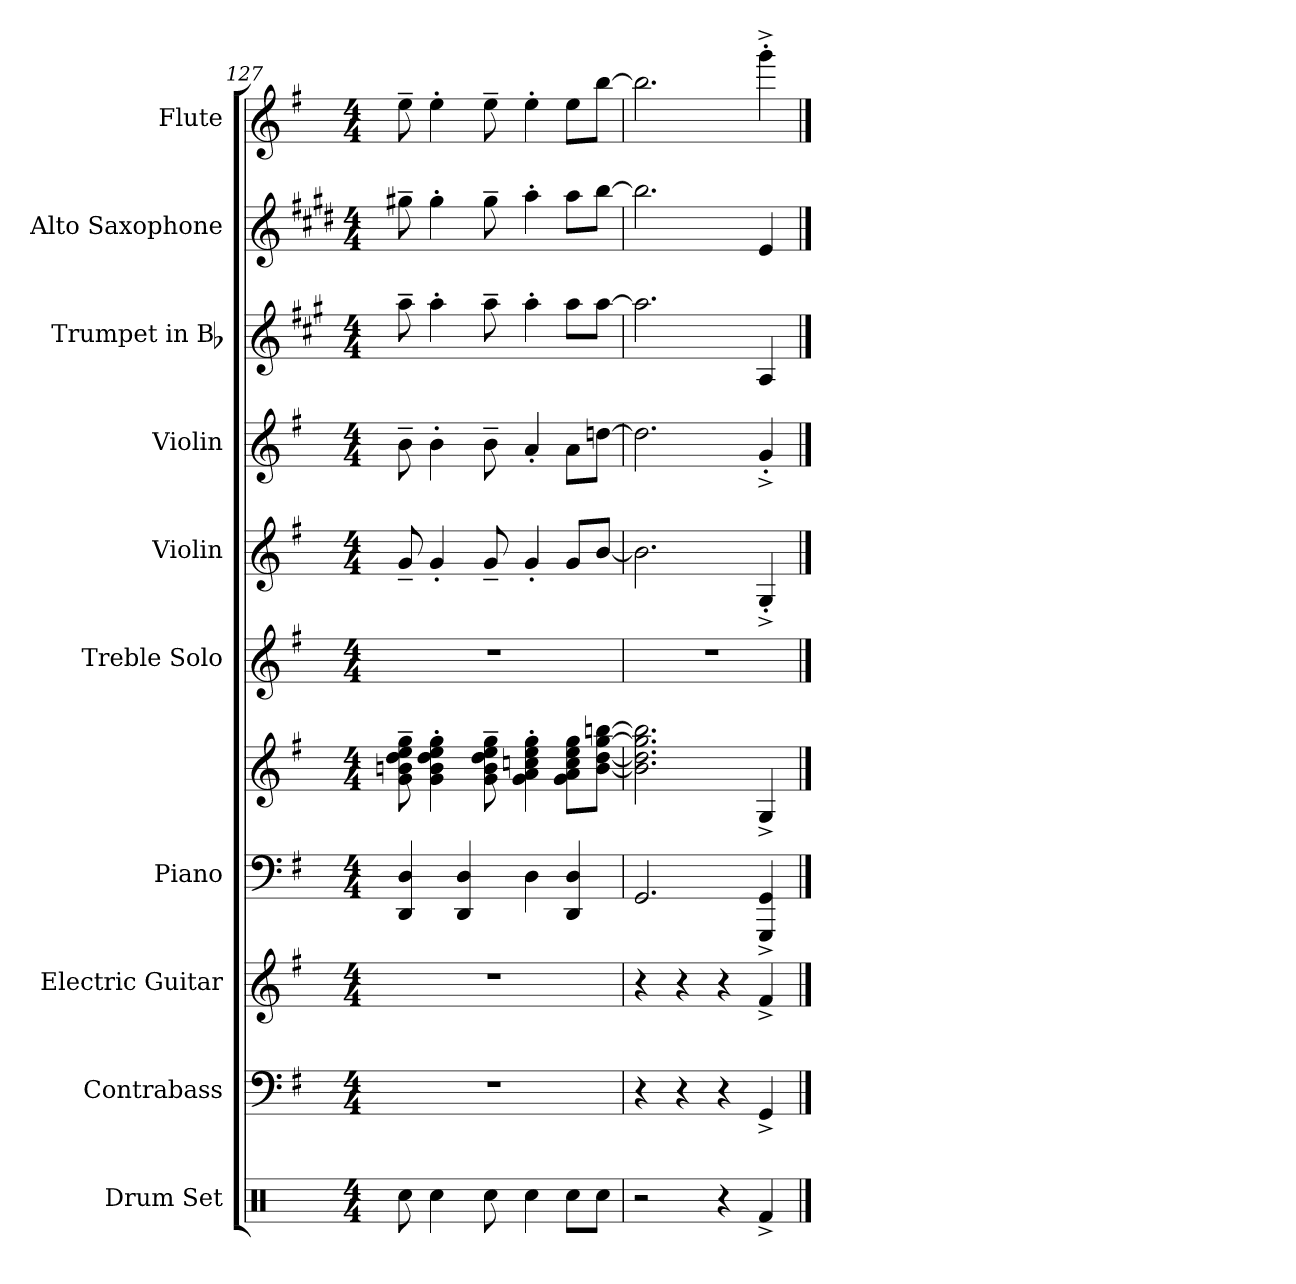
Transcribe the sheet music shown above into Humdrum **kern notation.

**kern	**kern	**kern	**kern	**kern	**kern	**kern	**kern	**kern	**kern	**kern
*part10	*part9	*part8	*part7	*part7	*part6	*part5	*part4	*part3	*part2	*part1
*staff11	*staff10	*staff9	*staff8	*staff7	*staff6	*staff5	*staff4	*staff3	*staff2	*staff1
*I"Drum Set	*I"Contrabass	*I"Electric Guitar	*I"Piano	*	*I"Treble Solo	*I"Violin	*I"Violin	*I"Trumpet in Bb	*I"Alto Saxophone	*I"Flute
*I'Dr.	*I'Cb.	*I'E. Gtr.	*I'Pno.	*	*I'Tr. Solo	*I'Vln.	*I'Vln.	*I'Tpt.	*I'Alto Sax.	*I'Fl.
*clefX	*clefF4	*clefG2	*clefF4	*clefG2	*clefG2	*clefG2	*clefG2	*clefG2	*clefG2	*clefG2
*	*ITrd7c12	*ITrd7c12	*	*	*	*	*	*ITrd1c2	*ITrd5c9	*
*k[]	*k[f#]	*k[f#]	*k[f#]	*k[f#]	*k[f#]	*k[f#]	*k[f#]	*k[f#]	*k[f#]	*k[f#]
*C:	*G:	*G:	*G:	*G:	*G:	*G:	*G:	*G:	*G:	*G:
*M4/4	*M4/4	*M4/4	*M4/4	*M4/4	*M4/4	*M4/4	*M4/4	*M4/4	*M4/4	*M4/4
=127	=127	=127	=127	=127	=127	=127	=127	=127	=127	=127
8Rcci\	1r	1r	4DDi/ 4Di	8gi\~ 8bni~ 8ddi~ 8eei~ 8ggi~	1r	8g~i/	8b~i\	8gg~i\	8bn~i\	8ee~i\
4Rcci\	.	.	.	4gi\' 4bi' 4ddi' 4eei' 4ggi'	.	4g'i/	4b'i\	4gg'i\	4b'i\	4ee'i\
.	.	.	4DDi/ 4Di	.	.	.	.	.	.	.
8Rcci\	.	.	.	8gi\~ 8bi~ 8ddi~ 8eei~ 8ggi~	.	8g~i/	8b~i\	8gg~i\	8b~i\	8ee~i\
4Rcci\	.	.	4Di\	4gi\' 4ai' 4ccni' 4eei' 4ggi'	.	4g'i/	4a'i/	4gg'i\	4cc'i\	4ee'i\
8Rcci\L	.	.	4DDi/ 4Di	8gi\ 8ai 8cci 8eei 8ggiL	.	8gi/L	8ai\L	8ggi\L	8cci\L	8eei\L
8Rcci\J	.	.	.	[<8bi\ [<8ddi [>8ggi [>8bbniJ	.	[<8bi/J	[>8ddni\J	[>8ggi\J	[>8ddi\J	[>8bbi\J
=128	=128	=128	=128	=128	=128	=128	=128	=128	=128	=128
2r	4r	4r	2.GGi/	2.bi\] 2.ddi] 2.ggi] 2.bbi]	1r	2.bi\]	2.ddi\]	2.ggi\]	2.ddi\]	2.bbi\]
.	4r	4r	.	.	.	.	.	.	.	.
4r	4r	4r	.	.	.	.	.	.	.	.
4Rf^i/	4GGG^i/	4F#^i/	4GGGi/^ 4GGi^	4G^i/	.	4G'^i/	4g'^i/	4Gi/	4Gi/	4ggg'^i\
==	==	==	==	==	==	==	==	==	==	==
*-	*-	*-	*-	*-	*-	*-	*-	*-	*-	*-
